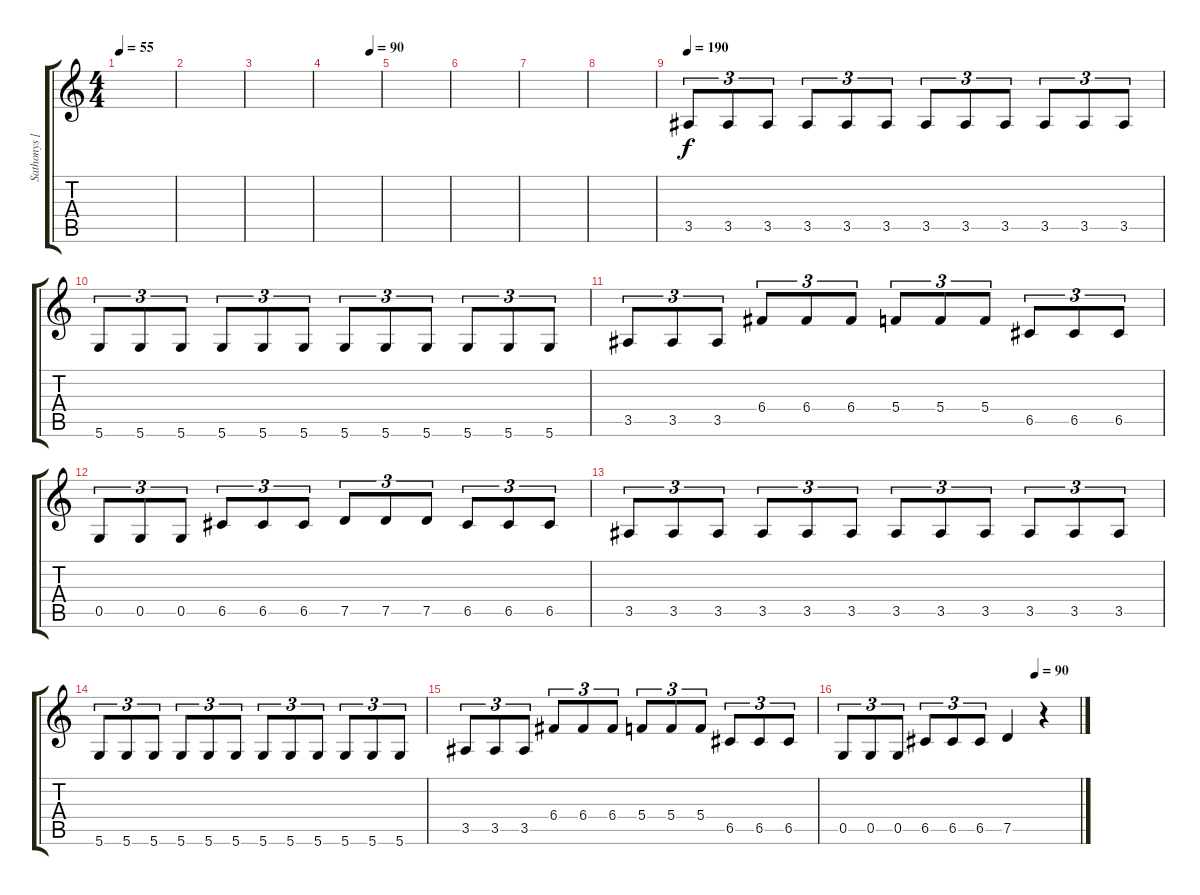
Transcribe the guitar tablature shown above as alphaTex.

\track ("Sathonys [Additional Guitar]" "Sathonys [") {instrument distortionguitar}
\staff {score tabs}
\tuning (D4 A3 F3 C3 G2 D2) {hide}
\ts (4 4)
\tempo 55
\clef g2
\ks c
|
|
|
\tempo (90 0.8125)
|
|
|
|
|
\tempo 190
3.5.8{tu (3 2)} 3.5.8{tu (3 2)} 3.5.8{tu (3 2)} 3.5.8{tu (3 2)} 3.5.8{tu (3 2)} 3.5.8{tu (3 2)} 3.5.8{tu (3 2)} 3.5.8{tu (3 2)} 3.5.8{tu (3 2)} 3.5.8{tu (3 2)} 3.5.8{tu (3 2)} 3.5.8{tu (3 2)} |
5.6.8{tu (3 2)} 5.6.8{tu (3 2)} 5.6.8{tu (3 2)} 5.6.8{tu (3 2)} 5.6.8{tu (3 2)} 5.6.8{tu (3 2)} 5.6.8{tu (3 2)} 5.6.8{tu (3 2)} 5.6.8{tu (3 2)} 5.6.8{tu (3 2)} 5.6.8{tu (3 2)} 5.6.8{tu (3 2)} |
3.5.8{tu (3 2)} 3.5.8{tu (3 2)} 3.5.8{tu (3 2)} 6.4.8{tu (3 2)} 6.4.8{tu (3 2)} 6.4.8{tu (3 2)} 5.4.8{tu (3 2)} 5.4.8{tu (3 2)} 5.4.8{tu (3 2)} 6.5.8{tu (3 2)} 6.5.8{tu (3 2)} 6.5.8{tu (3 2)} |
0.5.8{tu (3 2)} 0.5.8{tu (3 2)} 0.5.8{tu (3 2)} 6.5.8{tu (3 2)} 6.5.8{tu (3 2)} 6.5.8{tu (3 2)} 7.5.8{tu (3 2)} 7.5.8{tu (3 2)} 7.5.8{tu (3 2)} 6.5.8{tu (3 2)} 6.5.8{tu (3 2)} 6.5.8{tu (3 2)} |
3.5.8{tu (3 2)} 3.5.8{tu (3 2)} 3.5.8{tu (3 2)} 3.5.8{tu (3 2)} 3.5.8{tu (3 2)} 3.5.8{tu (3 2)} 3.5.8{tu (3 2)} 3.5.8{tu (3 2)} 3.5.8{tu (3 2)} 3.5.8{tu (3 2)} 3.5.8{tu (3 2)} 3.5.8{tu (3 2)} |
5.6.8{tu (3 2)} 5.6.8{tu (3 2)} 5.6.8{tu (3 2)} 5.6.8{tu (3 2)} 5.6.8{tu (3 2)} 5.6.8{tu (3 2)} 5.6.8{tu (3 2)} 5.6.8{tu (3 2)} 5.6.8{tu (3 2)} 5.6.8{tu (3 2)} 5.6.8{tu (3 2)} 5.6.8{tu (3 2)} |
3.5.8{tu (3 2)} 3.5.8{tu (3 2)} 3.5.8{tu (3 2)} 6.4.8{tu (3 2)} 6.4.8{tu (3 2)} 6.4.8{tu (3 2)} 5.4.8{tu (3 2)} 5.4.8{tu (3 2)} 5.4.8{tu (3 2)} 6.5.8{tu (3 2)} 6.5.8{tu (3 2)} 6.5.8{tu (3 2)} |
\tempo (90 0.8125)
0.5.8{tu (3 2)} 0.5.8{tu (3 2)} 0.5.8{tu (3 2)} 6.5.8{tu (3 2)} 6.5.8{tu (3 2)} 6.5.8{tu (3 2)} 7.5.4 r.4
